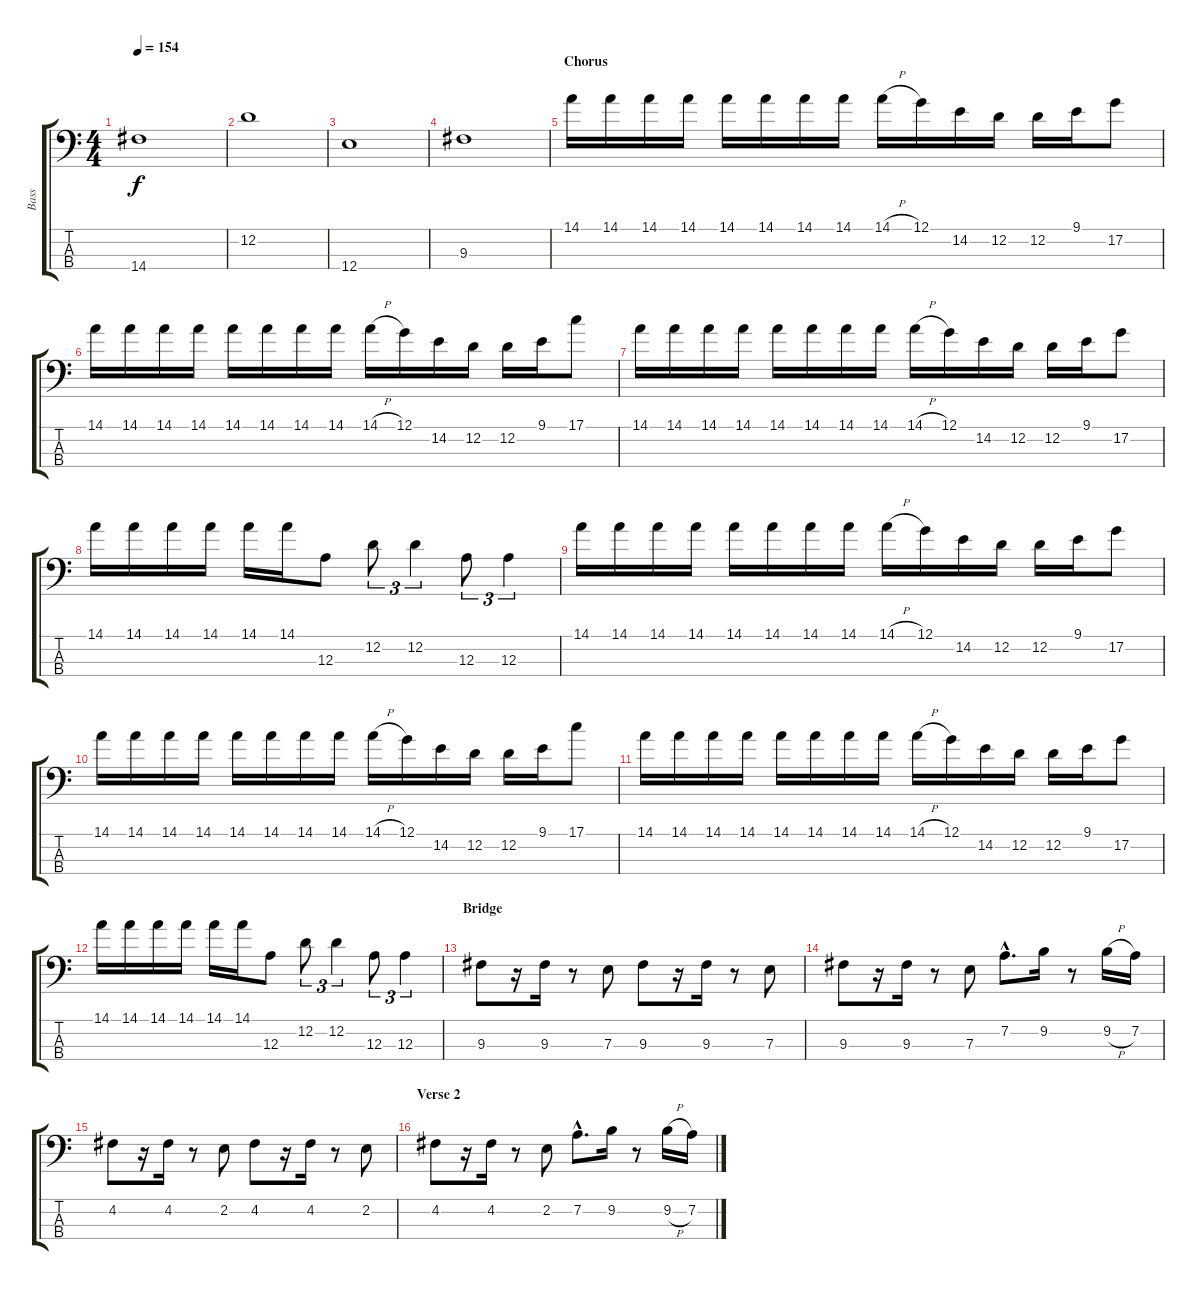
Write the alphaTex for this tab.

\track ("Bass" "Bass") {instrument electricbassfinger}
\staff {score tabs}
\tuning (G2 D2 A1 E1) {hide}
\ts (4 4)
\tempo 154
\clef f4
\ks c
14.4.1{dy f} |
12.2.1 |
12.4.1 |
9.3.1 |
\section ("" "Chorus")
14.1.16 14.1.16 14.1.16 14.1.16 14.1.16 14.1.16 14.1.16 14.1.16 14.1{h}.16 12.1.16 14.2.16 12.2.16 12.2.16 9.1.16 17.2.8 |
14.1.16 14.1.16 14.1.16 14.1.16 14.1.16 14.1.16 14.1.16 14.1.16 14.1{h}.16 12.1.16 14.2.16 12.2.16 12.2.16 9.1.16 17.1.8 |
14.1.16 14.1.16 14.1.16 14.1.16 14.1.16 14.1.16 14.1.16 14.1.16 14.1{h}.16 12.1.16 14.2.16 12.2.16 12.2.16 9.1.16 17.2.8 |
14.1.16 14.1.16 14.1.16 14.1.16 14.1.16 14.1.16 12.3.8 12.2.8{tu (3 2)} 12.2.4{tu (3 2)} 12.3.8{tu (3 2)} 12.3.4{tu (3 2)} |
14.1.16 14.1.16 14.1.16 14.1.16 14.1.16 14.1.16 14.1.16 14.1.16 14.1{h}.16 12.1.16 14.2.16 12.2.16 12.2.16 9.1.16 17.2.8 |
14.1.16 14.1.16 14.1.16 14.1.16 14.1.16 14.1.16 14.1.16 14.1.16 14.1{h}.16 12.1.16 14.2.16 12.2.16 12.2.16 9.1.16 17.1.8 |
14.1.16 14.1.16 14.1.16 14.1.16 14.1.16 14.1.16 14.1.16 14.1.16 14.1{h}.16 12.1.16 14.2.16 12.2.16 12.2.16 9.1.16 17.2.8 |
14.1.16 14.1.16 14.1.16 14.1.16 14.1.16 14.1.16 12.3.8 12.2.8{tu (3 2)} 12.2.4{tu (3 2)} 12.3.8{tu (3 2)} 12.3.4{tu (3 2)} |
\section ("" "Bridge")
9.3.8 r.16 9.3.16 r.8 7.3.8 9.3.8 r.16 9.3.16 r.8 7.3.8 |
9.3.8 r.16 9.3.16 r.8 7.3.8 7.2{hac}.8{d} 9.2.16 r.8 9.2{h}.16 7.2.16 |
4.2.8 r.16 4.2.16 r.8 2.2.8 4.2.8 r.16 4.2.16 r.8 2.2.8 |
\section ("" "Verse 2")
4.2.8 r.16 4.2.16 r.8 2.2.8 7.2{hac}.8{d} 9.2.16 r.8 9.2{h}.16 7.2.16
